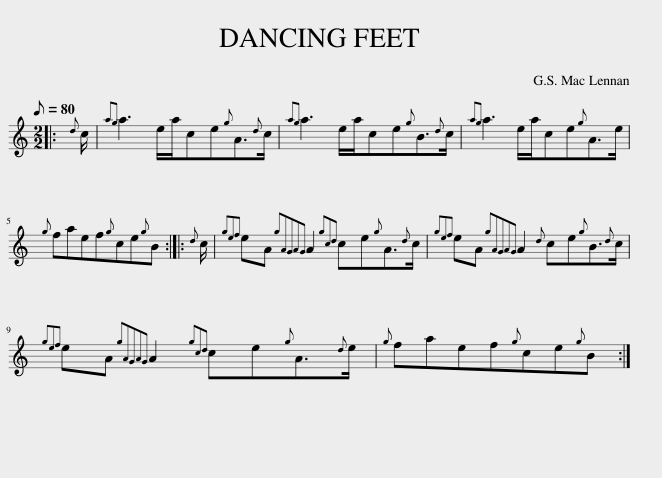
X:1
L:1/8
Q:1/8=80
M:2/2
I:linebreak $
K:C
V:1 treble
V:1
|:{d} c/ |{ag} a3 e/a/ce{g}A3/2{d}c/ |{ag} a3 e/a/ce{g}B3/2{d}c/ |{ag} a3 e/a/ce{g}A>e |${g} faef{g}ce{g}B :: %5
{d} c/ |{gef} eA{gAGAG} A2{gcd} ce{g}A3/2{d}c/ |{gef} eA{gAGAG} A2{d} ce{g}B3/2{d}c/ |${gef} eA{gAGAG} A2{gcd} ce{g}A3/2{d}e/ |{g} faef{g}ce{g}B :| %10
